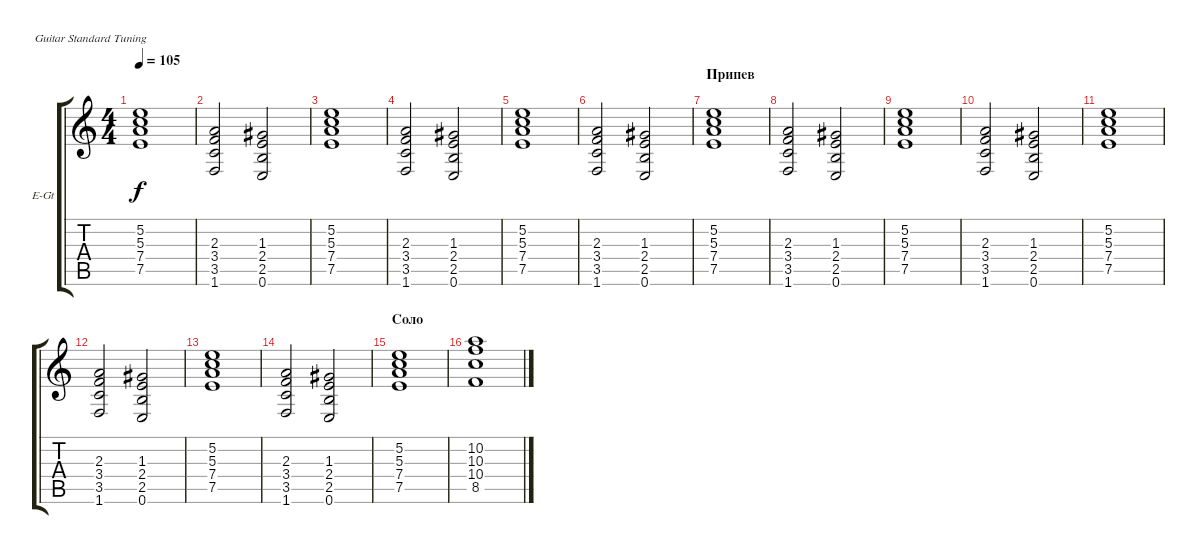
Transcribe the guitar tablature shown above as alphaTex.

\defaultSystemsLayout 4
\bracketExtendMode groupsimilarinstruments
\firstSystemTrackNameOrientation horizontal
\otherSystemsTrackNameOrientation horizontal
\track ("Electric Guitar" "E-Gt") {instrument electricguitarclean}
\staff {score tabs}
\tuning (E4 B3 G3 D3 A2 E2)
\ts (4 4)
\tempo 105
\clef g2
\scale
0.333333
\ks c
(7.5 7.4 5.3 5.2).1{dy f} |
\scale
0.333333 (2.3 3.4 3.5 1.6).2 (0.6 2.5 2.4 1.3).2 |
\scale
0.333333 (7.5 7.4 5.3 5.2).1 |
\scale
0.333333 (2.3 3.4 3.5 1.6).2 (0.6 2.5 2.4 1.3).2 |
\scale
0.333333 (7.5 7.4 5.3 5.2).1 |
\scale
0.333333 (2.3 3.4 3.5 1.6).2 (0.6 2.5 2.4 1.3).2 |
\section ("" "Припев")
\scale
0.333333 (7.5 7.4 5.3 5.2).1 |
\scale
0.333333 (2.3 3.4 3.5 1.6).2 (0.6 2.5 2.4 1.3).2 |
\scale
0.333333 (7.5 7.4 5.3 5.2).1 |
\scale
0.333333 (2.3 3.4 3.5 1.6).2 (0.6 2.5 2.4 1.3).2 |
\scale
0.333333 (7.5 7.4 5.3 5.2).1 |
\scale
0.333333 (2.3 3.4 3.5 1.6).2 (0.6 2.5 2.4 1.3).2 |
\scale
0.333333 (7.5 7.4 5.3 5.2).1 |
\scale
0.333333 (2.3 3.4 3.5 1.6).2 (0.6 2.5 2.4 1.3).2 |
\section ("" "Соло")
\scale
0.333333 (7.5 7.4 5.3 5.2).1 |
\scale
0.333333 (8.5 10.4 10.3 10.2).1
